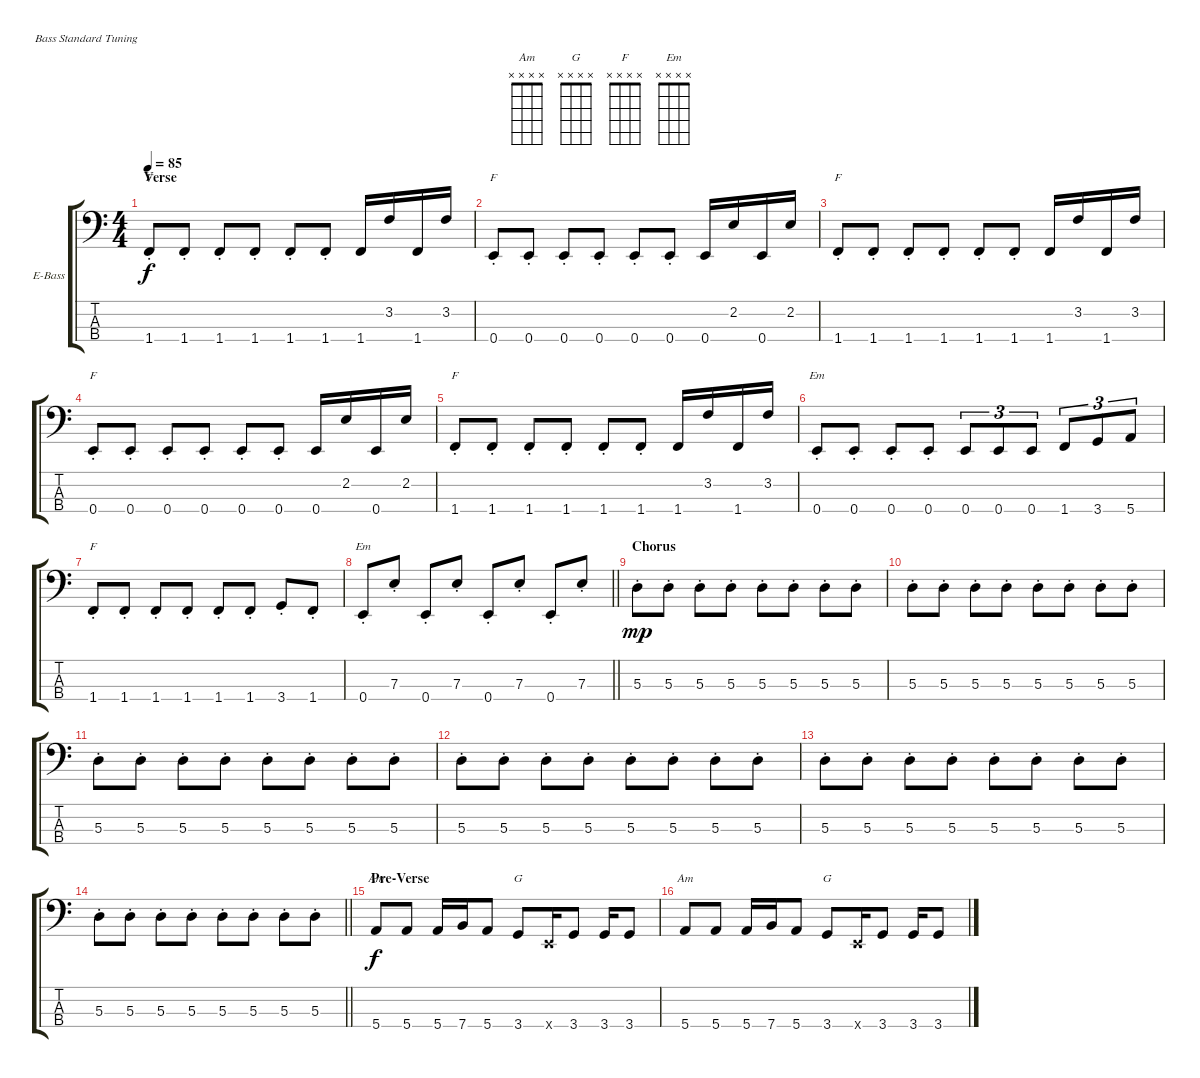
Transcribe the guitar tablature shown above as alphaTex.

\bracketExtendMode groupsimilarinstruments
\firstSystemTrackNameOrientation horizontal
\otherSystemsTrackNameOrientation horizontal
\track ("Michael Dempsey" "E-Bass") {instrument electricbassfinger}
\staff {score tabs}
\tuning (G2 D2 A1 E1)
\chord ("Am" x x x x)
\chord ("G" x x x x)
\chord ("F" x x x x)
\chord ("Em" x x x x)
\ts (4 4)
\section ("" "Verse")
\tempo 85
\clef f4
\ks c
1.4{st}.8{ch "F" dy f} 1.4{st}.8 1.4{st}.8 1.4{st}.8 1.4{st}.8 1.4{st}.8 1.4.16 3.2.16 1.4.16 3.2.16 |
0.4{st}.8{ch "F"} 0.4{st}.8 0.4{st}.8 0.4{st}.8 0.4{st}.8 0.4{st}.8 0.4.16 2.2.16 0.4.16 2.2.16 |
1.4{st}.8{ch "F"} 1.4{st}.8 1.4{st}.8 1.4{st}.8 1.4{st}.8 1.4{st}.8 1.4.16 3.2.16 1.4.16 3.2.16 |
0.4{st}.8{ch "F"} 0.4{st}.8 0.4{st}.8 0.4{st}.8 0.4{st}.8 0.4{st}.8 0.4.16 2.2.16 0.4.16 2.2.16 |
1.4{st}.8{ch "F"} 1.4{st}.8 1.4{st}.8 1.4{st}.8 1.4{st}.8 1.4{st}.8 1.4.16 3.2.16 1.4.16 3.2.16 |
0.4{st}.8{ch "Em"} 0.4{st}.8 0.4{st}.8 0.4{st}.8 0.4.8{tu (3 2)} 0.4.8{tu (3 2)} 0.4.8{tu (3 2)} 1.4.8{tu (3 2)} 3.4.8{tu (3 2)} 5.4.8{tu (3 2)} |
1.4{st}.8{ch "F"} 1.4{st}.8 1.4{st}.8 1.4{st}.8 1.4{st}.8 1.4{st}.8 3.4{st}.8 1.4{st}.8 |
\barLineRight lightlight
0.4{st}.8{ch "Em"} 7.3{st}.8 0.4{st}.8 7.3{st}.8 0.4{st}.8 7.3{st}.8 0.4{st}.8 7.3{st}.8 |
\section ("" "Chorus")
5.3{st}.8{dy mp} 5.3{st}.8 5.3{st}.8 5.3{st}.8 5.3{st}.8 5.3{st}.8 5.3{st}.8 5.3{st}.8 |
5.3{st}.8 5.3{st}.8 5.3{st}.8 5.3{st}.8 5.3{st}.8 5.3{st}.8 5.3{st}.8 5.3{st}.8 |
5.3{st}.8 5.3{st}.8 5.3{st}.8 5.3{st}.8 5.3{st}.8 5.3{st}.8 5.3{st}.8 5.3{st}.8 |
5.3{st}.8 5.3{st}.8 5.3{st}.8 5.3{st}.8 5.3{st}.8 5.3{st}.8 5.3{st}.8 5.3{st}.8 |
5.3{st}.8 5.3{st}.8 5.3{st}.8 5.3{st}.8 5.3{st}.8 5.3{st}.8 5.3{st}.8 5.3{st}.8 |
\barLineRight lightlight
5.3{st}.8 5.3{st}.8 5.3{st}.8 5.3{st}.8 5.3{st}.8 5.3{st}.8 5.3{st}.8 5.3{st}.8 |
\section ("" "Pre-Verse")
5.4.8{ch "Am" dy f} 5.4.8 5.4.16 7.4.16 5.4.8 3.4.8{ch "G"} 0.4{x}.16 3.4.8 3.4.16 3.4.8 |
5.4.8{ch "Am"} 5.4.8 5.4.16 7.4.16 5.4.8 3.4.8{ch "G"} 0.4{x}.16 3.4.8 3.4.16 3.4.8
